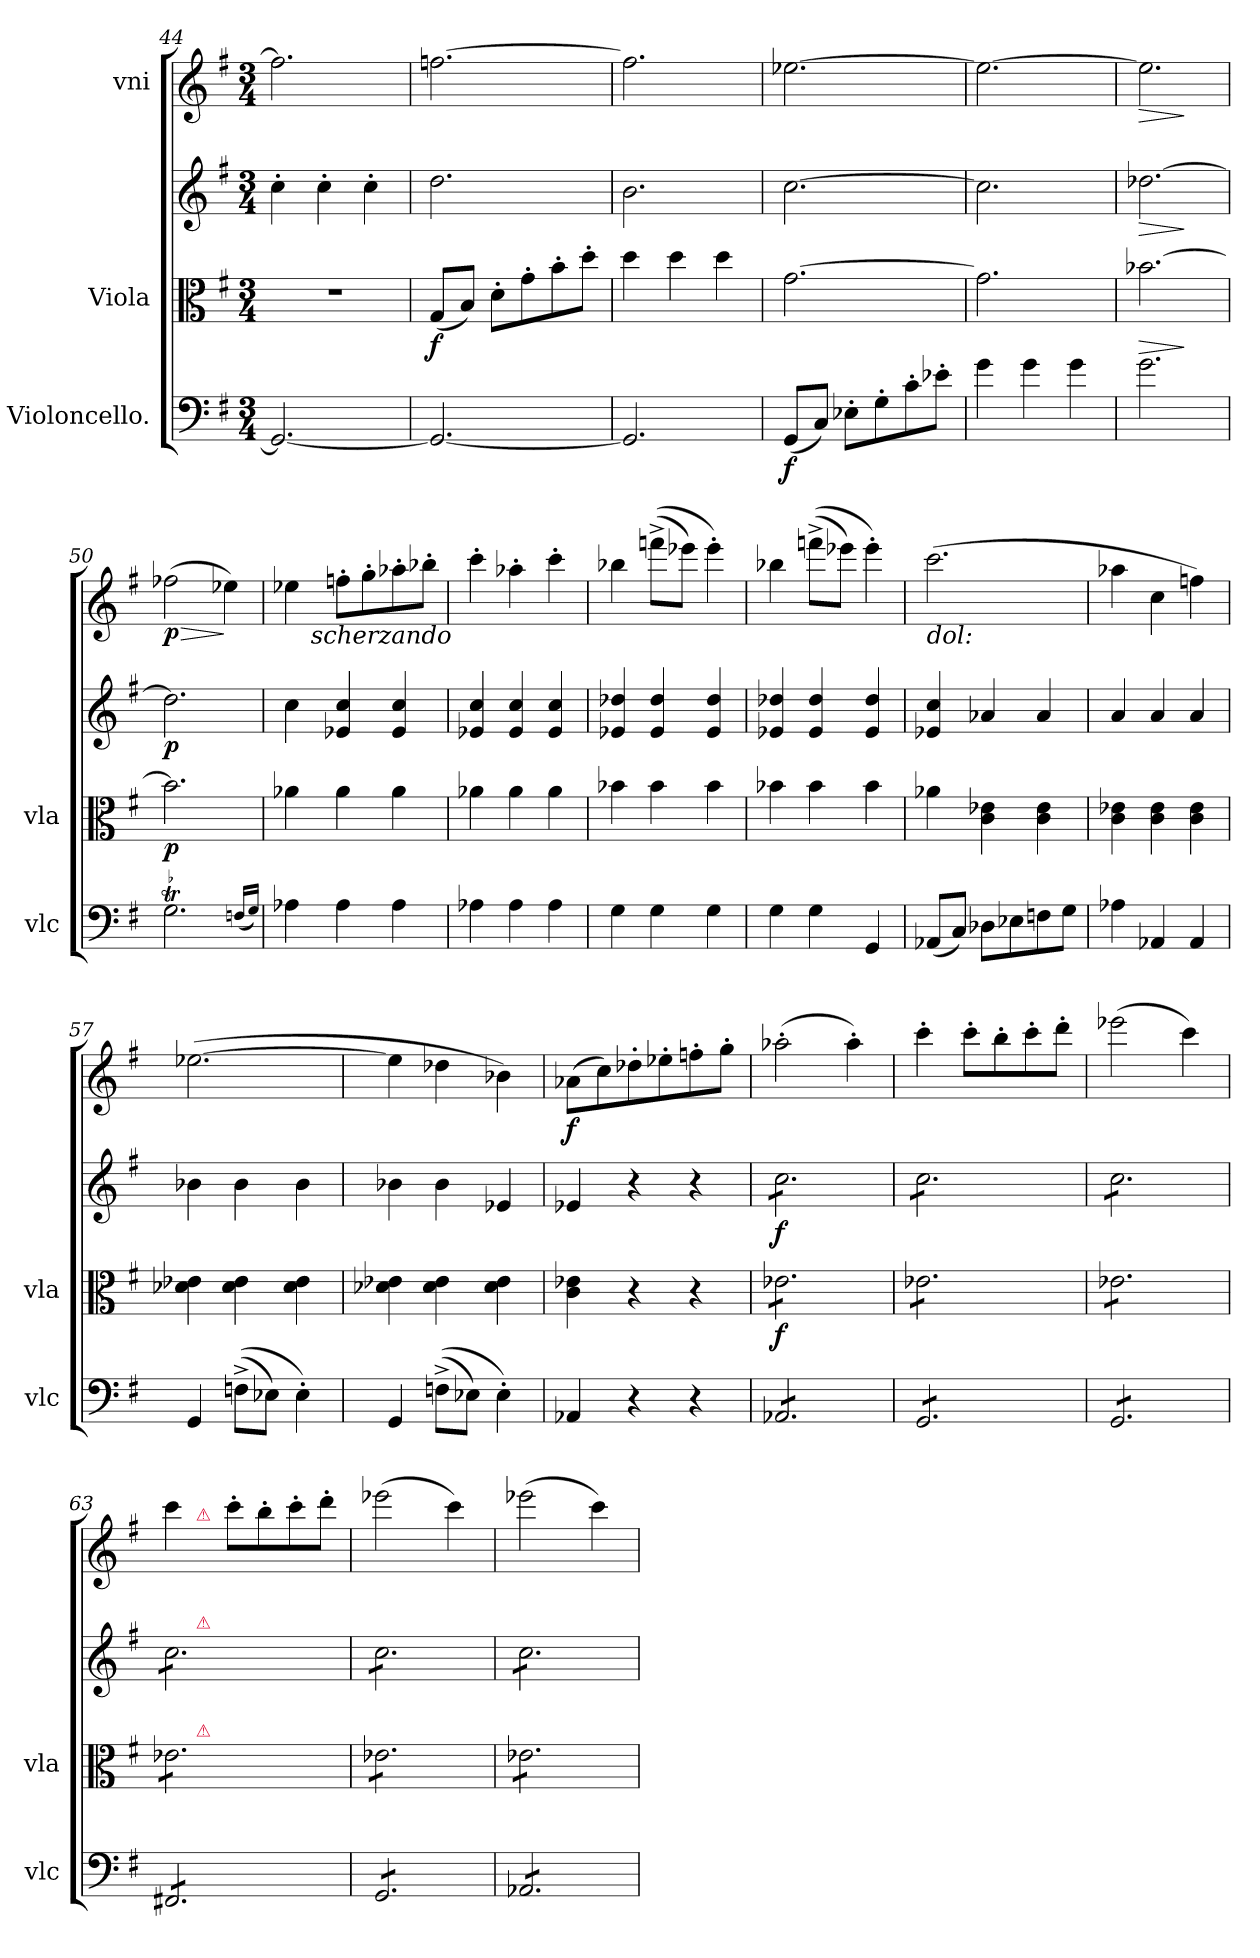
**kern	**dynam	**kern	**dynam	**kern	**dynam	**kern	**dynam
*part4	*part4	*part3	*part3	*part2	*part2	*part1	*part1
*staff4	*staff4	*staff3	*staff3	*staff2	*staff2	*staff1	*staff1
*I"Violoncello.	*	*I"Viola	*	*	*	*I"vni	*
*I'vlc	*	*I'vla	*	*	*	*	*
*clefF4	*	*clefC3	*	*clefG2	*	*clefG2	*
*k[f#]	*	*k[f#]	*	*k[f#]	*	*k[f#]	*
*e:	*	*e:	*	*e:	*	*e:	*
*M3/4	*	*M3/4	*	*M3/4	*	*M3/4	*
=44	=44	=44	=44	=44	=44	=44	=44
2.GG/_	.	2.r	.	4cc'\	.	2.ff#\]	.
.	.	.	.	4cc'\	.	.	.
.	.	.	.	4cc'\	.	.	.
=45	=45	=45	=45	=45	=45	=45	=45
2.GG/_	.	(8G/L	f	2.dd\	.	[2.ffn\	.
.	.	8B/J)	.	.	.	.	.
.	.	8d'\L	.	.	.	.	.
.	.	8g'\	.	.	.	.	.
.	.	8b'\	.	.	.	.	.
.	.	8dd'\J	.	.	.	.	.
=46	=46	=46	=46	=46	=46	=46	=46
2.GG/]	.	4dd\	.	2.b\	.	2.ff\]	.
.	.	4dd\	.	.	.	.	.
.	.	4dd\	.	.	.	.	.
=47	=47	=47	=47	=47	=47	=47	=47
(8GG/L	f	[2.g\	.	[2.cc\	.	[2.ee-X\	.
8C/J)	.	.	.	.	.	.	.
8E-X'\L	.	.	.	.	.	.	.
8G'\	.	.	.	.	.	.	.
8c'\	.	.	.	.	.	.	.
8e-X'\J	.	.	.	.	.	.	.
=48	=48	=48	=48	=48	=48	=48	=48
4g\	.	2.g\]	.	2.cc\]	.	2.ee-\_	.
4g\	.	.	.	.	.	.	.
4g\	.	.	.	.	.	.	.
=49	=49	=49	=49	=49	=49	=49	=49
!	!	!	!LO:HP:b	!	!LO:HP:b	!	!LO:HP:b
2.g\	.	[2.b-X\	>	[2.dd-X\	>	2.ee-\]	>
.	.	.	]	.	]	.	]
=50	=50	=50	=50	=50	=50	=50	=50
!LO:TR:acc=-	!	!	!	!	!	!	!LO:HP:b
2.Gt\	.	2.b-\]	p	2.dd-\]	p	(2ff-X\	> p
.	.	.	.	.	.	4ee-X\)	]
(16qqFn/LL	.	.	.	.	.	.	.
16qqG/JJ)	.	.	.	.	.	.	.
=51	=51	=51	=51	=51	=51	=51	=51
*	*	*	*	*	*	*^	*
4A-XTTT\	.	4a-X\	.	4cc\	.	4ee-X\	8ryy	.
!	!	!	!	!	!	!	!LO:TX:b:i:t=scherzando	!
.	.	.	.	.	.	.	2ryy	.
4A-\	.	4a-\	.	4e-X/ 4cc/	.	8ffn'\L	.	.
.	.	.	.	.	.	8gg'\	.	.
4A-\	.	4a-\	.	4e-/ 4cc/	.	8aa-X'\	.	.
.	.	.	.	.	.	8bb-X'\J	8ryy	.
*	*	*	*	*	*	*v	*v	*
=52	=52	=52	=52	=52	=52	=52	=52
4A-X\	.	4a-X\	.	4e-X/ 4cc/	.	4ccc'\	.
4A-\	.	4a-\	.	4e-/ 4cc/	.	4aa-X'\	.
4A-\	.	4a-\	.	4e-/ 4cc/	.	4ccc'\	.
=53	=53	=53	=53	=53	=53	=53	=53
4G\	.	4b-X\	.	4e-X/ 4dd-X/	.	4bb-X\	.
4G\	.	4b-\	.	4e-/ 4dd-/	.	((8fffn^<\L	.
.	.	.	.	.	.	8eee-X\J)	.
4G\	.	4b-\	.	4e-/ 4dd-/	.	4eee-'\)	.
=54	=54	=54	=54	=54	=54	=54	=54
4G\	.	4b-X\	.	4e-X/ 4dd-X/	.	4bb-X\	.
4G\	.	4b-\	.	4e-/ 4dd-/	.	((8fffn^<\L	.
.	.	.	.	.	.	8eee-X\J)	.
4GG/	.	4b-\	.	4e-/ 4dd-/	.	4eee-'\)	.
=55	=55	=55	=55	=55	=55	=55	=55
!	!	!	!	!	!	!LO:TX:b:i:t=dol&colon;	!
(8AA-X/L	.	4a-X\	.	4e-X/ 4cc/	.	(2.ccc\	.
8C/J)	.	.	.	.	.	.	.
8D-X\L	.	4c\ 4e-X\	.	4a-X/	.	.	.
8E-X\	.	.	.	.	.	.	.
8Fn\	.	4c\ 4e-\	.	4a-/	.	.	.
8G\J	.	.	.	.	.	.	.
=56	=56	=56	=56	=56	=56	=56	=56
4A-X\	.	4c\ 4e-X\	.	4a/	.	4aa-X\	.
4AA-X/	.	4c\ 4e-\	.	4a/	.	4cc\	.
4AA-/	.	4c\ 4e-\	.	4a/	.	4ffn\)	.
=57	=57	=57	=57	=57	=57	=57	=57
4GG/	.	4d-X\ 4e-X\	.	4b-X\	.	([2.ee-X\	.
((8Fn^<\L	.	4d-\ 4e-\	.	4b-\	.	.	.
8E-X\J)	.	.	.	.	.	.	.
4E-'\)	.	4d-\ 4e-\	.	4b-\	.	.	.
=58	=58	=58	=58	=58	=58	=58	=58
4GG/	.	4d-X\ 4e-X\	.	4b-X\	.	4ee-\]	.
((8Fn^<\L	.	4d-\ 4e-\	.	4b-\	.	4dd-X\	.
8E-X\J)	.	.	.	.	.	.	.
4E-'\)	.	4d-\ 4e-\	.	4e-X/	.	4b-X\)	.
=59	=59	=59	=59	=59	=59	=59	=59
4AA-X/	.	4c\ 4e-X\	.	4e-X/	.	(8a-X\L	f
.	.	.	.	.	.	8cc\)	.
4r	.	4r	.	4r	.	8dd-X'\	.
.	.	.	.	.	.	8ee-X'\	.
4r	.	4r	.	4r	.	8ffn'\	.
.	.	.	.	.	.	8gg'\J	.
=60	=60	=60	=60	=60	=60	=60	=60
*tremolo	*	*	*	*	*	*	*
*	*	*tremolo	*	*	*	*	*
*	*	*	*	*tremolo	*	*	*
8AA-X/L	.	8e-X\L	f	8cc\L	f	(2aa-X'\	.
8AA-X/	.	8e-X\	.	8cc\	.	.	.
8AA-X/	.	8e-X\	.	8cc\	.	.	.
8AA-X/	.	8e-X\	.	8cc\	.	.	.
8AA-X/	.	8e-X\	.	8cc\	.	4aa-'\)	.
8AA-X/J	.	8e-X\J	.	8cc\J	.	.	.
=61	=61	=61	=61	=61	=61	=61	=61
8GG/L	.	8e-X\L	.	8cc\L	.	4ccc'\	.
8GG/	.	8e-X\	.	8cc\	.	.	.
8GG/	.	8e-X\	.	8cc\	.	8ccc'\L	.
8GG/	.	8e-X\	.	8cc\	.	8bb'\	.
8GG/	.	8e-X\	.	8cc\	.	8ccc'\	.
8GG/J	.	8e-X\J	.	8cc\J	.	8ddd'\J	.
=62	=62	=62	=62	=62	=62	=62	=62
8GG/L	.	8e-X\L	.	8cc\L	.	(2eee-X\	.
8GG/	.	8e-X\	.	8cc\	.	.	.
8GG/	.	8e-X\	.	8cc\	.	.	.
8GG/	.	8e-X\	.	8cc\	.	.	.
8GG/	.	8e-X\	.	8cc\	.	4ccc\)	.
8GG/J	.	8e-X\J	.	8cc\J	.	.	.
=63	=63	=63	=63	=63	=63	=63	=63
*	*	*^	*	*^	*	*^	*
8FF#X/L	.	8e-X\L	8ryy	.	8cc\L	8ryy	.	4ccc\	8ryy	.
!	!	!	!	!	!	!	!	!	!LO:TX:a:color=crimson:t=⚠	!
!	!	!	!	!	!	!LO:TX:a:color=crimson:t=⚠	!	!	!	!
!	!	!	!LO:TX:a:color=crimson:t=⚠	!	!	!	!	!	!	!
8FF#X/	.	8e-X\	2ryy	.	8cc\	2ryy	.	.	2ryy	.
8FF#X/	.	8e-X\	.	.	8cc\	.	.	8ccc'\L	.	.
8FF#X/	.	8e-X\	.	.	8cc\	.	.	8bb'\	.	.
8FF#X/	.	8e-X\	.	.	8cc\	.	.	8ccc'\	.	.
8FF#X/J	.	8e-X\J	8ryy	.	8cc\J	8ryy	.	8ddd'\J	8ryy	.
*	*	*v	*v	*	*	*	*	*v	*v	*
*	*	*	*	*v	*v	*	*	*
=64	=64	=64	=64	=64	=64	=64	=64
8GG/L	.	8e-X\L	.	8cc\L	.	(2eee-X\	.
8GG/	.	8e-X\	.	8cc\	.	.	.
8GG/	.	8e-X\	.	8cc\	.	.	.
8GG/	.	8e-X\	.	8cc\	.	.	.
8GG/	.	8e-X\	.	8cc\	.	4ccc\)	.
8GG/J	.	8e-X\J	.	8cc\J	.	.	.
=65	=65	=65	=65	=65	=65	=65	=65
8AA-X/L	.	8e-X\L	.	8cc\L	.	(2eee-X\	.
8AA-X/	.	8e-X\	.	8cc\	.	.	.
8AA-X/	.	8e-X\	.	8cc\	.	.	.
8AA-X/	.	8e-X\	.	8cc\	.	.	.
8AA-X/	.	8e-X\	.	8cc\	.	4ccc\)	.
8AA-X/J	.	8e-X\J	.	8cc\J	.	.	.
*	*	*	*	*Xtremolo	*	*	*
*	*	*Xtremolo	*	*	*	*	*
*Xtremolo	*	*	*	*	*	*	*
=	=	=	=	=	=	=	=
*-	*-	*-	*-	*-	*-	*-	*-
